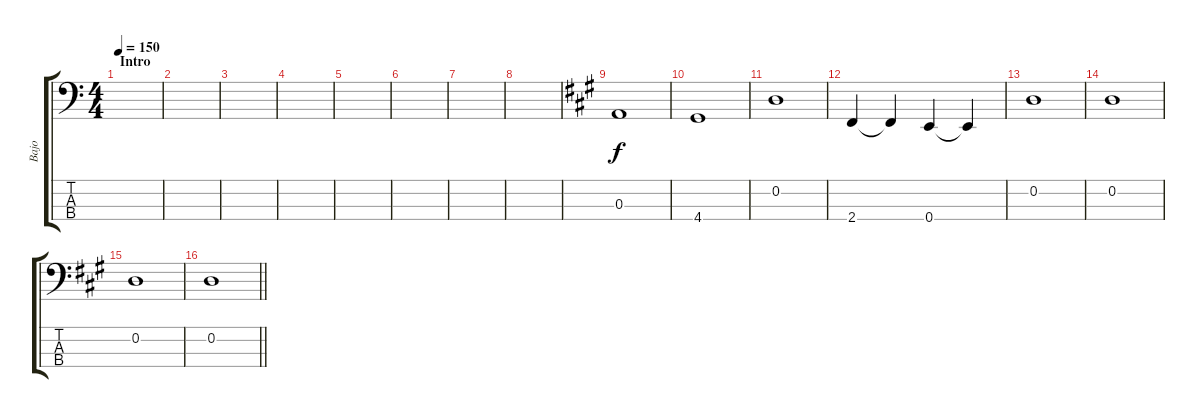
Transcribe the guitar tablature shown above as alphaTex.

\track ("Bajo" "Bajo") {instrument electricbassfinger}
\staff {score tabs}
\tuning (G2 D2 A1 E1) {hide}
\ts (4 4)
\section ("" "Intro")
\tempo 150
\clef f4
\ks c
|
|
|
|
|
|
|
|
\ks a
0.3.1 |
4.4.1 |
0.2.1 |
2.4.4 2.4{t}.4 0.4.4 0.4{t}.4 |
0.2.1 |
0.2.1 |
0.2.1 |
\barLineRight lightlight
0.2.1
